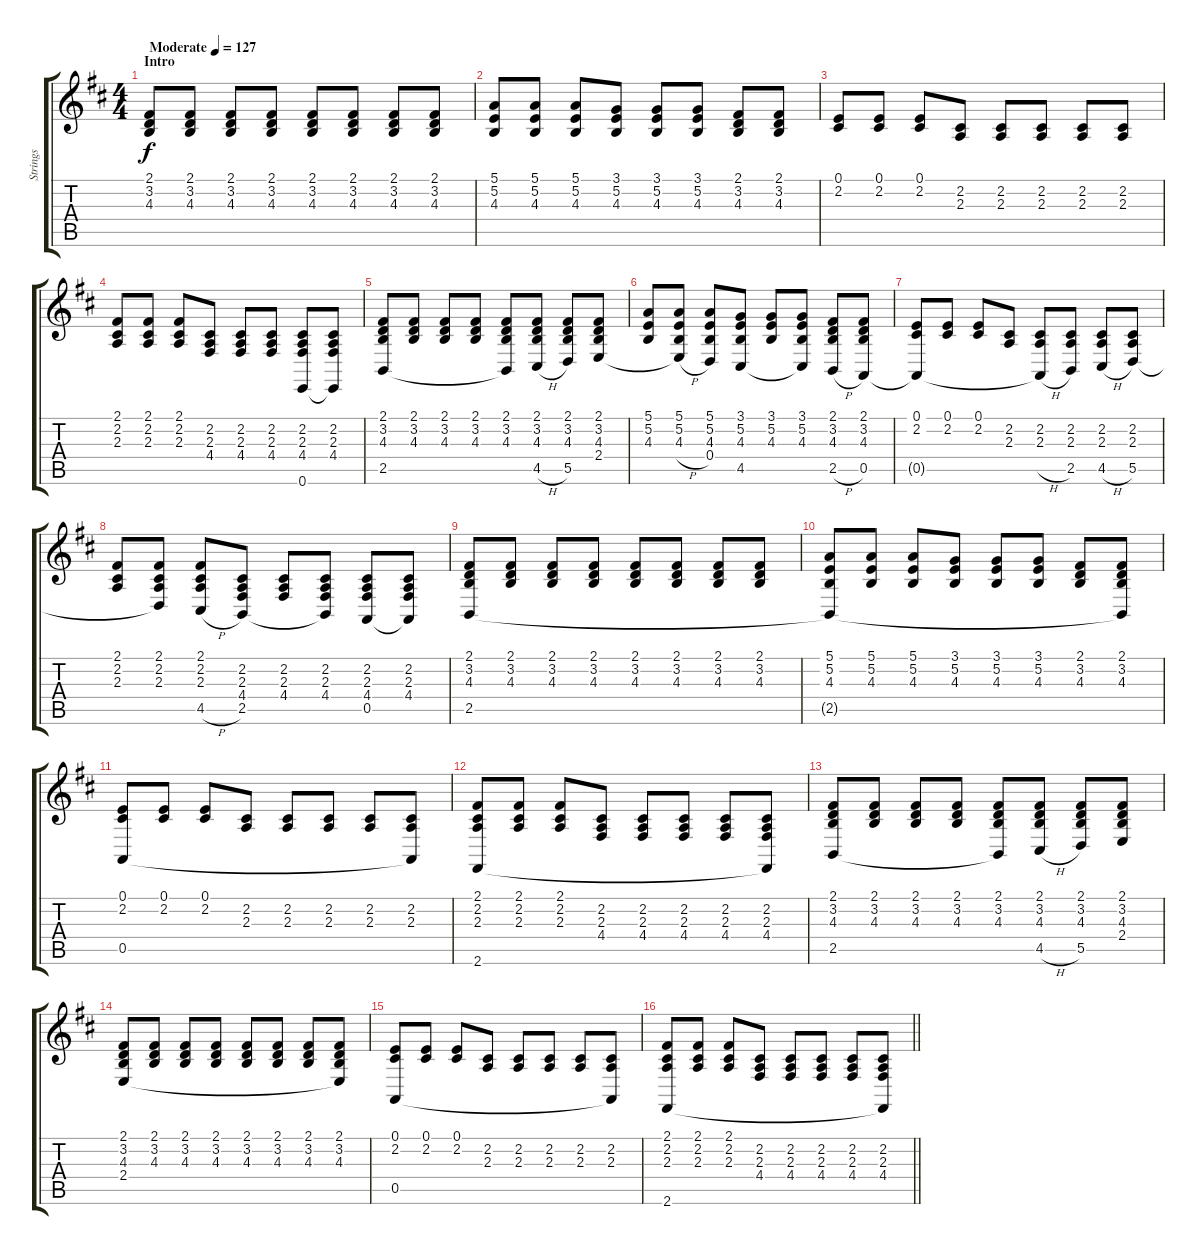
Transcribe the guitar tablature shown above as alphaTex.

\track ("Strings" "Strings") {instrument stringensemble1}
\staff {score tabs}
\tuning (E4 B3 G3 D3 A2 E2) {hide}
\ts (4 4)
\section ("" "Intro")
\tempo (127 "Moderate")
\clef g2
\ks d
(2.1 3.2 4.3).8{dy f instrument stringensemble1} (2.1 3.2 4.3).8 (2.1 3.2 4.3).8 (2.1 3.2 4.3).8 (2.1 3.2 4.3).8 (2.1 3.2 4.3).8 (2.1 3.2 4.3).8 (2.1 3.2 4.3).8 |
(5.1 5.2 4.3).8 (5.1 5.2 4.3).8 (5.1 5.2 4.3).8 (3.1 5.2 4.3).8 (3.1 5.2 4.3).8 (3.1 5.2 4.3).8 (2.1 3.2 4.3).8 (2.1 3.2 4.3).8 |
(0.1 2.2).8 (0.1 2.2).8 (0.1 2.2).8 (2.2 2.3).8 (2.2 2.3).8 (2.2 2.3).8 (2.2 2.3).8 (2.2 2.3).8 |
(2.1 2.2 2.3).8 (2.1 2.2 2.3).8 (2.1 2.2 2.3).8 (2.2 2.3 4.4).8 (2.2 2.3 4.4).8 (2.2 2.3 4.4).8 (2.2 2.3 4.4 0.6).8 (2.2 2.3 4.4 0.6{t}).8 |
(2.1 3.2 4.3 2.5).8 (2.1 3.2 4.3).8 (2.1 3.2 4.3).8 (2.1 3.2 4.3).8 (2.1 3.2 4.3 2.5{t}).8 (2.1 3.2 4.3 4.5{h}).8 (2.1 3.2 4.3 5.5).8 (2.1 3.2 4.3 2.4).8 |
(5.1 5.2 4.3).8 (5.1 5.2 4.3 2.4{h t}).8 (5.1 5.2 4.3 0.4).8 (3.1 5.2 4.3 4.5).8 (3.1 5.2 4.3).8 (3.1 5.2 4.3 4.5{t}).8 (2.1 3.2 4.3 2.5{h}).8 (2.1 3.2 4.3 0.5).8 |
(0.1 2.2 0.5{t}).8 (0.1 2.2).8 (0.1 2.2).8 (2.2 2.3).8 (2.2 2.3 0.5{h t}).8 (2.2 2.3 2.5).8 (2.2 2.3 4.5{h}).8 (2.2 2.3 5.5).8 |
(2.1 2.2 2.3).8 (2.1 2.2 2.3 5.5{t}).8 (2.1 2.2 2.3 4.5{h}).8 (2.2 2.3 4.4 2.5).8 (2.2 2.3 4.4).8 (2.2 2.3 4.4 2.5{t}).8 (2.2 2.3 4.4 0.5).8 (2.2 2.3 4.4 0.5{t}).8 |
(2.1 3.2 4.3 2.5).8 (2.1 3.2 4.3).8 (2.1 3.2 4.3).8 (2.1 3.2 4.3).8 (2.1 3.2 4.3).8 (2.1 3.2 4.3).8 (2.1 3.2 4.3).8 (2.1 3.2 4.3).8 |
(5.1 5.2 4.3 2.5{t}).8 (5.1 5.2 4.3).8 (5.1 5.2 4.3).8 (3.1 5.2 4.3).8 (3.1 5.2 4.3).8 (3.1 5.2 4.3).8 (2.1 3.2 4.3).8 (2.1 3.2 4.3 2.5{t}).8 |
(0.1 2.2 0.5).8 (0.1 2.2).8 (0.1 2.2).8 (2.2 2.3).8 (2.2 2.3).8 (2.2 2.3).8 (2.2 2.3).8 (2.2 2.3 0.5{t}).8 |
(2.1 2.2 2.3 2.6).8 (2.1 2.2 2.3).8 (2.1 2.2 2.3).8 (2.2 2.3 4.4).8 (2.2 2.3 4.4).8 (2.2 2.3 4.4).8 (2.2 2.3 4.4).8 (2.2 2.3 4.4 2.6{t}).8 |
(2.1 3.2 4.3 2.5).8 (2.1 3.2 4.3).8 (2.1 3.2 4.3).8 (2.1 3.2 4.3).8 (2.1 3.2 4.3 2.5{t}).8 (2.1 3.2 4.3 4.5{h}).8 (2.1 3.2 4.3 5.5).8 (2.1 3.2 4.3 2.4).8 |
(2.1 3.2 4.3 2.4).8 (2.1 3.2 4.3).8 (2.1 3.2 4.3).8 (2.1 3.2 4.3).8 (2.1 3.2 4.3).8 (2.1 3.2 4.3).8 (2.1 3.2 4.3).8 (2.1 3.2 4.3 2.4{t}).8 |
(0.1 2.2 0.5).8 (0.1 2.2).8 (0.1 2.2).8 (2.2 2.3).8 (2.2 2.3).8 (2.2 2.3).8 (2.2 2.3).8 (2.2 2.3 0.5{t}).8 |
\barLineRight lightlight
(2.1 2.2 2.3 2.6).8 (2.1 2.2 2.3).8 (2.1 2.2 2.3).8 (2.2 2.3 4.4).8 (2.2 2.3 4.4).8 (2.2 2.3 4.4).8 (2.2 2.3 4.4).8 (2.2 2.3 4.4 2.6{t}).8
